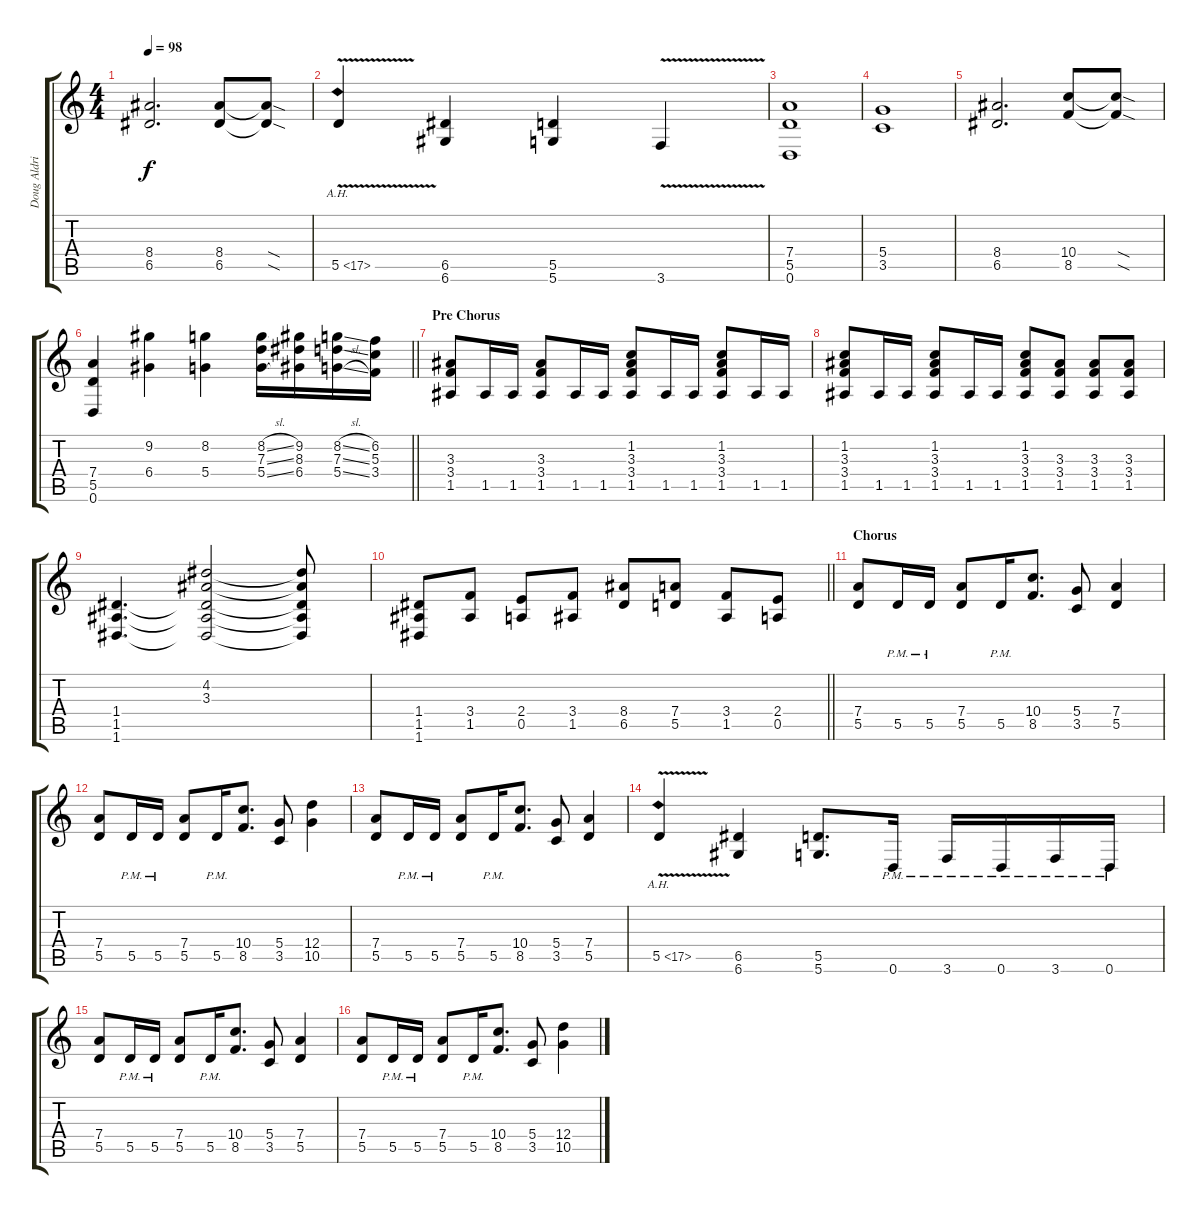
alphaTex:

\track ("Doug Aldrich Lead" "Doug Aldri") {instrument distortionguitar}
\staff {score tabs}
\tuning (E4 B3 G3 D3 A2 D2) {hide}
\ts (4 4)
\tempo 98
\clef g2
\ks c
(8.4 6.5).2{d dy f} (8.4 6.5).8 (8.4{sod t} 6.5{sod t}).8 |
5.5{ah 12 v}.4 (6.5 6.6).4 (5.5 5.6).4 3.6{v}.4 |
(7.4 5.5 0.6).1 |
(5.4 3.5).1 |
(8.4 6.5).2{d} (10.4 8.5).8 (10.4{sod t} 8.5{sod t}).8 |
\barLineRight lightlight
(7.4 5.5 0.6).4 (9.2 6.4).4 (8.2 5.4).4 (8.2{sl} 7.3{sl} 5.4{sl}).16 (9.2 8.3 6.4).16 (8.2{sl} 7.3{sl} 5.4{sl}).16 (6.2 5.3 3.4).16 |
\section ("" "Pre Chorus")
(3.3 3.4 1.5).8 1.5.16 1.5.16 (3.3 3.4 1.5).8 1.5.16 1.5.16 (1.2 3.3 3.4 1.5).8 1.5.16 1.5.16 (1.2 3.3 3.4 1.5).8 1.5.16 1.5.16 |
(1.2 3.3 3.4 1.5).8 1.5.16 1.5.16 (1.2 3.3 3.4 1.5).8 1.5.16 1.5.16 (1.2 3.3 3.4 1.5).8 (3.3 3.4 1.5).8 (3.3 3.4 1.5).8 (3.3 3.4 1.5).8 |
(1.4 1.5 1.6).4{d} (4.2 3.3 1.4{t} 1.5{t} 1.6{t}).2 (4.2{t} 3.3{t} 1.4{t} 1.5{t} 1.6{t}).8 |
\barLineRight lightlight
(1.4 1.5 1.6).8 (3.4 1.5).8 (2.4 0.5).8 (3.4 1.5).8 (8.4 6.5).8 (7.4 5.5).8 (3.4 1.5).8 (2.4 0.5).8 |
\section ("" "Chorus")
(7.4 5.5).8 5.5{pm}.16 5.5{pm}.16 (7.4 5.5).8 5.5{pm}.16 (10.4 8.5).8{d} (5.4 3.5).8 (7.4 5.5).4 |
(7.4 5.5).8 5.5{pm}.16 5.5{pm}.16 (7.4 5.5).8 5.5{pm}.16 (10.4 8.5).8{d} (5.4 3.5).8 (12.4 10.5).4 |
(7.4 5.5).8 5.5{pm}.16 5.5{pm}.16 (7.4 5.5).8 5.5{pm}.16 (10.4 8.5).8{d} (5.4 3.5).8 (7.4 5.5).4 |
5.5{ah 12 v}.4 (6.5 6.6).4 (5.5 5.6).8{d} 0.6{pm}.16 3.6{pm}.16 0.6{pm}.16 3.6{pm}.16 0.6{pm}.16 |
(7.4 5.5).8 5.5{pm}.16 5.5{pm}.16 (7.4 5.5).8 5.5{pm}.16 (10.4 8.5).8{d} (5.4 3.5).8 (7.4 5.5).4 |
(7.4 5.5).8 5.5{pm}.16 5.5{pm}.16 (7.4 5.5).8 5.5{pm}.16 (10.4 8.5).8{d} (5.4 3.5).8 (12.4 10.5).4
